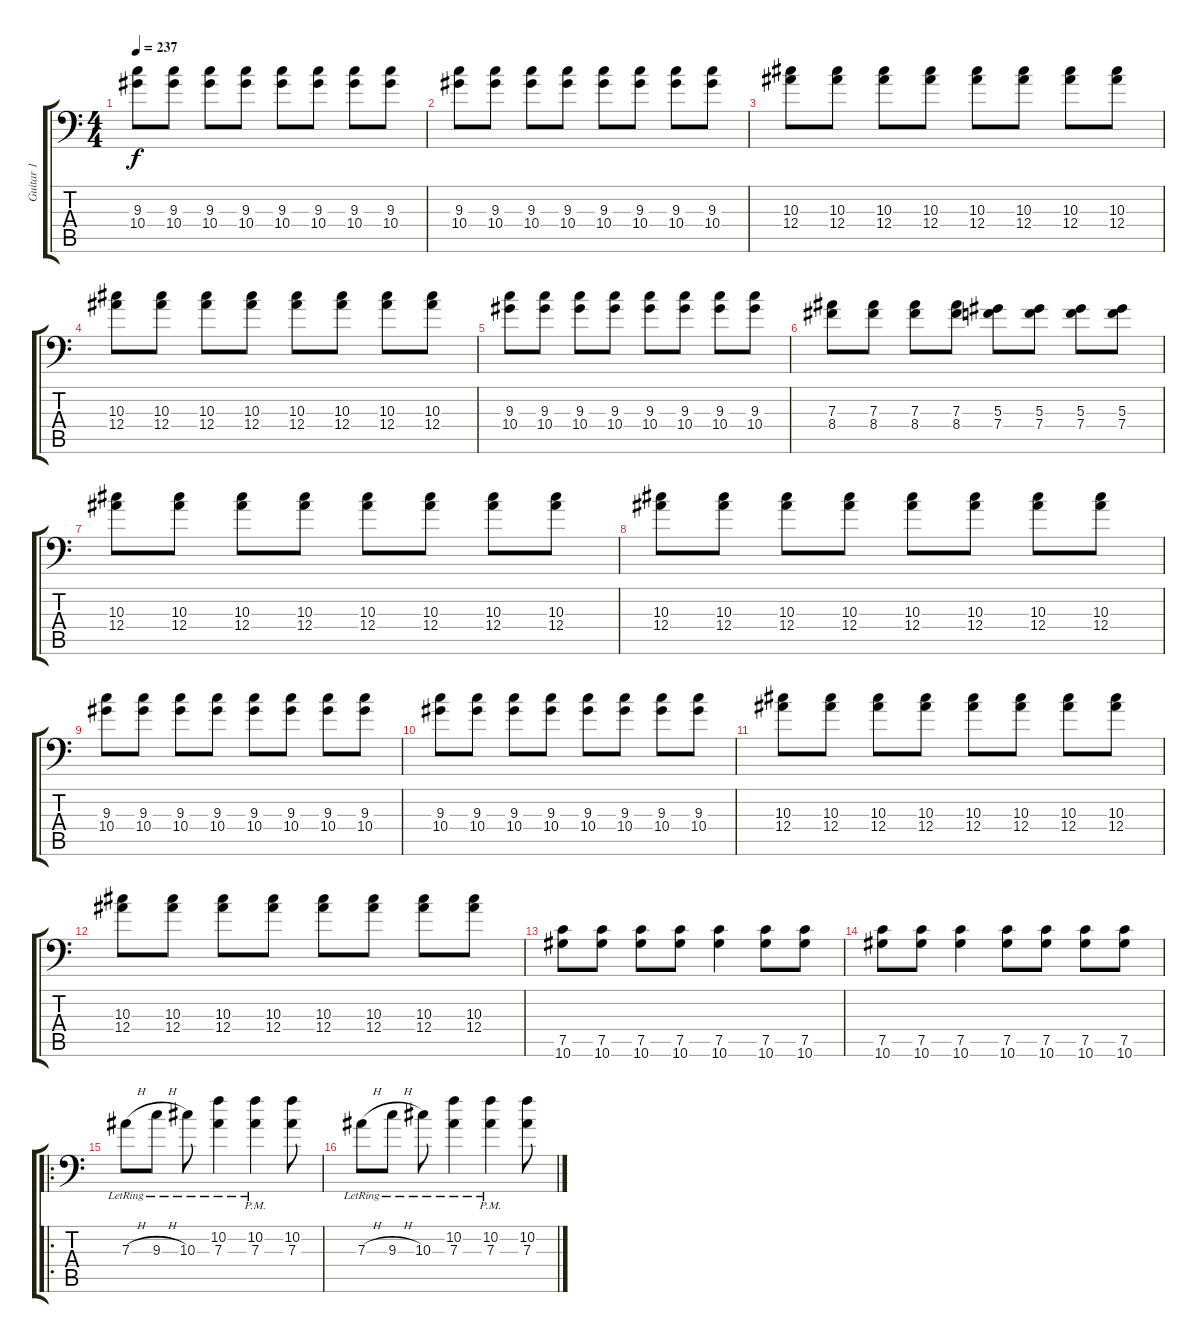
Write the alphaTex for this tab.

\track ("Guitar 1" "Guitar 1") {instrument distortionguitar}
\staff {score tabs}
\tuning (C4 G3 Eb3 Bb2 F2 Bb1) {hide}
\ts (4 4)
\tempo 237
\clef f4
\ks c
(9.3 10.4).8{dy f} (9.3 10.4).8 (9.3 10.4).8 (9.3 10.4).8 (9.3 10.4).8 (9.3 10.4).8 (9.3 10.4).8 (9.3 10.4).8 |
(9.3 10.4).8 (9.3 10.4).8 (9.3 10.4).8 (9.3 10.4).8 (9.3 10.4).8 (9.3 10.4).8 (9.3 10.4).8 (9.3 10.4).8 |
(10.3 12.4).8 (10.3 12.4).8 (10.3 12.4).8 (10.3 12.4).8 (10.3 12.4).8 (10.3 12.4).8 (10.3 12.4).8 (10.3 12.4).8 |
(10.3 12.4).8 (10.3 12.4).8 (10.3 12.4).8 (10.3 12.4).8 (10.3 12.4).8 (10.3 12.4).8 (10.3 12.4).8 (10.3 12.4).8 |
(9.3 10.4).8 (9.3 10.4).8 (9.3 10.4).8 (9.3 10.4).8 (9.3 10.4).8 (9.3 10.4).8 (9.3 10.4).8 (9.3 10.4).8 |
(7.3 8.4).8 (7.3 8.4).8 (7.3 8.4).8 (7.3 8.4).8 (5.3 7.4).8 (5.3 7.4).8 (5.3 7.4).8 (5.3 7.4).8 |
(10.3 12.4).8 (10.3 12.4).8 (10.3 12.4).8 (10.3 12.4).8 (10.3 12.4).8 (10.3 12.4).8 (10.3 12.4).8 (10.3 12.4).8 |
(10.3 12.4).8 (10.3 12.4).8 (10.3 12.4).8 (10.3 12.4).8 (10.3 12.4).8 (10.3 12.4).8 (10.3 12.4).8 (10.3 12.4).8 |
(9.3 10.4).8 (9.3 10.4).8 (9.3 10.4).8 (9.3 10.4).8 (9.3 10.4).8 (9.3 10.4).8 (9.3 10.4).8 (9.3 10.4).8 |
(9.3 10.4).8 (9.3 10.4).8 (9.3 10.4).8 (9.3 10.4).8 (9.3 10.4).8 (9.3 10.4).8 (9.3 10.4).8 (9.3 10.4).8 |
(10.3 12.4).8 (10.3 12.4).8 (10.3 12.4).8 (10.3 12.4).8 (10.3 12.4).8 (10.3 12.4).8 (10.3 12.4).8 (10.3 12.4).8 |
(10.3 12.4).8 (10.3 12.4).8 (10.3 12.4).8 (10.3 12.4).8 (10.3 12.4).8 (10.3 12.4).8 (10.3 12.4).8 (10.3 12.4).8 |
(7.5 10.6).8 (7.5 10.6).8 (7.5 10.6).8 (7.5 10.6).8 (7.5 10.6).4 (7.5 10.6).8 (7.5 10.6).8 |
(7.5 10.6).8 (7.5 10.6).8 (7.5 10.6).4 (7.5 10.6).8 (7.5 10.6).8 (7.5 10.6).8 (7.5 10.6).8 |
\ro
7.3{h lr}.8{volume 8 balance 0} 9.3{h lr}.8 10.3{lr}.8 (10.2{lr} 7.3).4 (10.2{pm lr} 7.3).4 (10.2 7.3).8 |
7.3{h lr}.8{volume 10} 9.3{h lr}.8 10.3{lr}.8 (10.2{lr} 7.3).4 (10.2{pm lr} 7.3).4 (10.2 7.3).8
